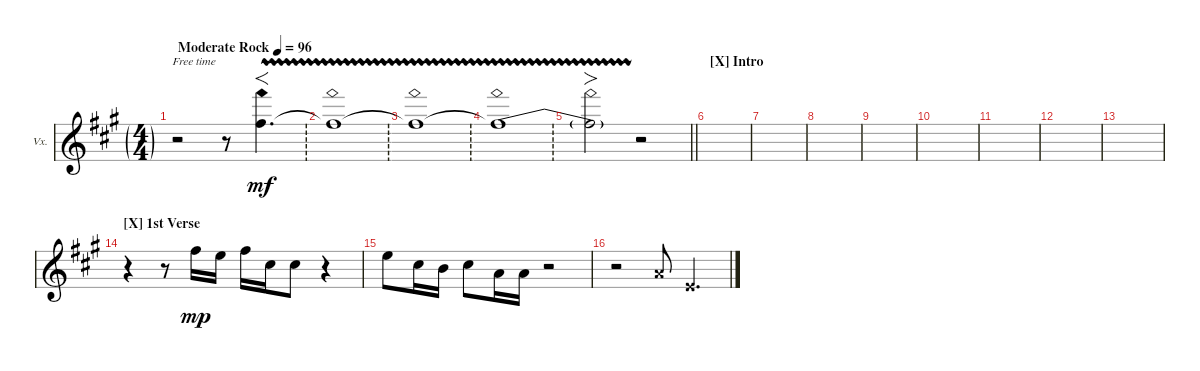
\defaultSystemsLayout 4
\bracketExtendMode groupsimilarinstruments
\firstSystemTrackNameOrientation horizontal
\otherSystemsTrackNameOrientation horizontal
\track ("Vocal" "Vx.") {instrument acousticguitarsteel}
\staff {score}
\tuning (E4 B3 G3 D3 A2 E2)
\ts (4 4)
\ft
\ac
\tempo (96 "Moderate Rock")
\clef g2
\ks a
r.2{dy mf instrument acousticguitarsteel} r.8 2.1{ah 12 vw}.4{f d} |
\ft
2.1{ah 12 vw t}.1 |
\ft
2.1{ah 12 vw t}.1 |
\ft
2.1{be (bendrelease 0 0 24.599999999999998 2 33 2 60 0) ah 12 vw t}.1 |
\ft
\barLineRight lightlight
2.1{ah 12 vw t}.2{fo} r.2 |
\section ("X" "Intro")
|
|
|
|
|
|
|
|
\section ("X" "1st Verse")
r.4 r.8 2.1.16{dy mp} 0.1.16 2.1.16 2.2.16 2.2.8 r.4 |
0.1.8 2.2.16 0.2.16 2.2.8 2.3.16 2.3.16 r.2 |
r.2 2.3{x}.8 2.4{x}.4{d}
